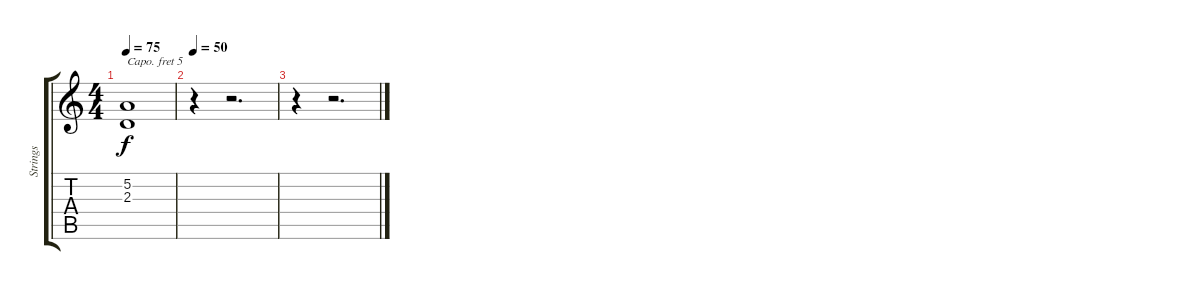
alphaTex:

\track ("Strings" "Strings") {instrument stringensemble2}
\staff {score tabs}
\capo 5
\tuning (E4 B3 G3 D3 A2 E2) {hide}
\ts (4 4)
\tempo 75
\clef g2
\ks c
(5.2 2.3).1{dy f} |
\tempo 50
r.4 r.2{d} |
r.4 r.2{d}
